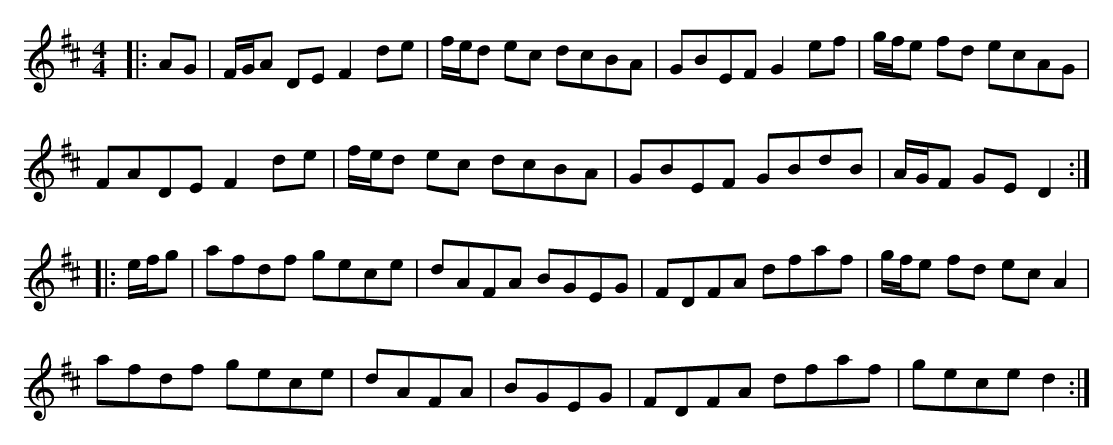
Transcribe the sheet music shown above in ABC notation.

X:1
M:4/4
K:D
|:AG|F/G/A DE F2 de|f/e/d ec dcBA|GBEF G2 ef|g/f/e fd ecAG|
FADE F2 de|f/e/d ec dcBA|GBEF GBdB|A/G/F GE D2:|
|:e/f/g|afdf gece|dAFA BGEG|FDFA dfaf|g/f/e fd ec A2|
afdf gece|dAFA|BGEG|FDFA dfaf|gece d2:|
